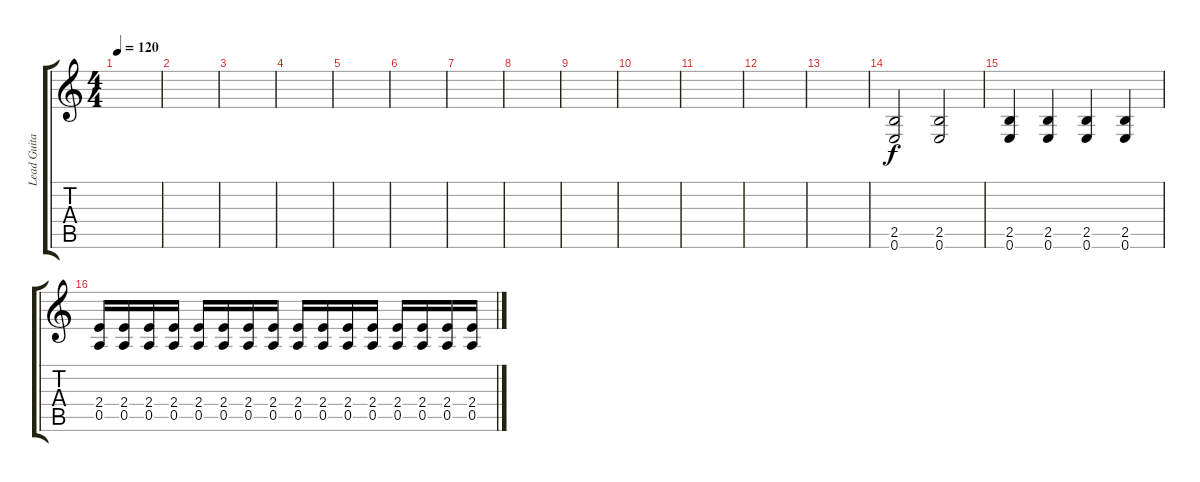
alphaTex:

\track ("Lead Guitar" "Lead Guita") {instrument distortionguitar}
\staff {score tabs}
\tuning (E4 B3 G3 D3 A2 E2) {hide}
\ts (4 4)
\tempo 120
\clef g2
\ks c
|
|
|
|
|
|
|
|
|
|
|
|
|
(2.5 0.6).2 (2.5 0.6).2 |
(2.5 0.6).4 (2.5 0.6).4 (2.5 0.6).4 (2.5 0.6).4 |
(2.4 0.5).16 (2.4 0.5).16 (2.4 0.5).16 (2.4 0.5).16 (2.4 0.5).16 (2.4 0.5).16 (2.4 0.5).16 (2.4 0.5).16 (2.4 0.5).16 (2.4 0.5).16 (2.4 0.5).16 (2.4 0.5).16 (2.4 0.5).16 (2.4 0.5).16 (2.4 0.5).16 (2.4 0.5).16
